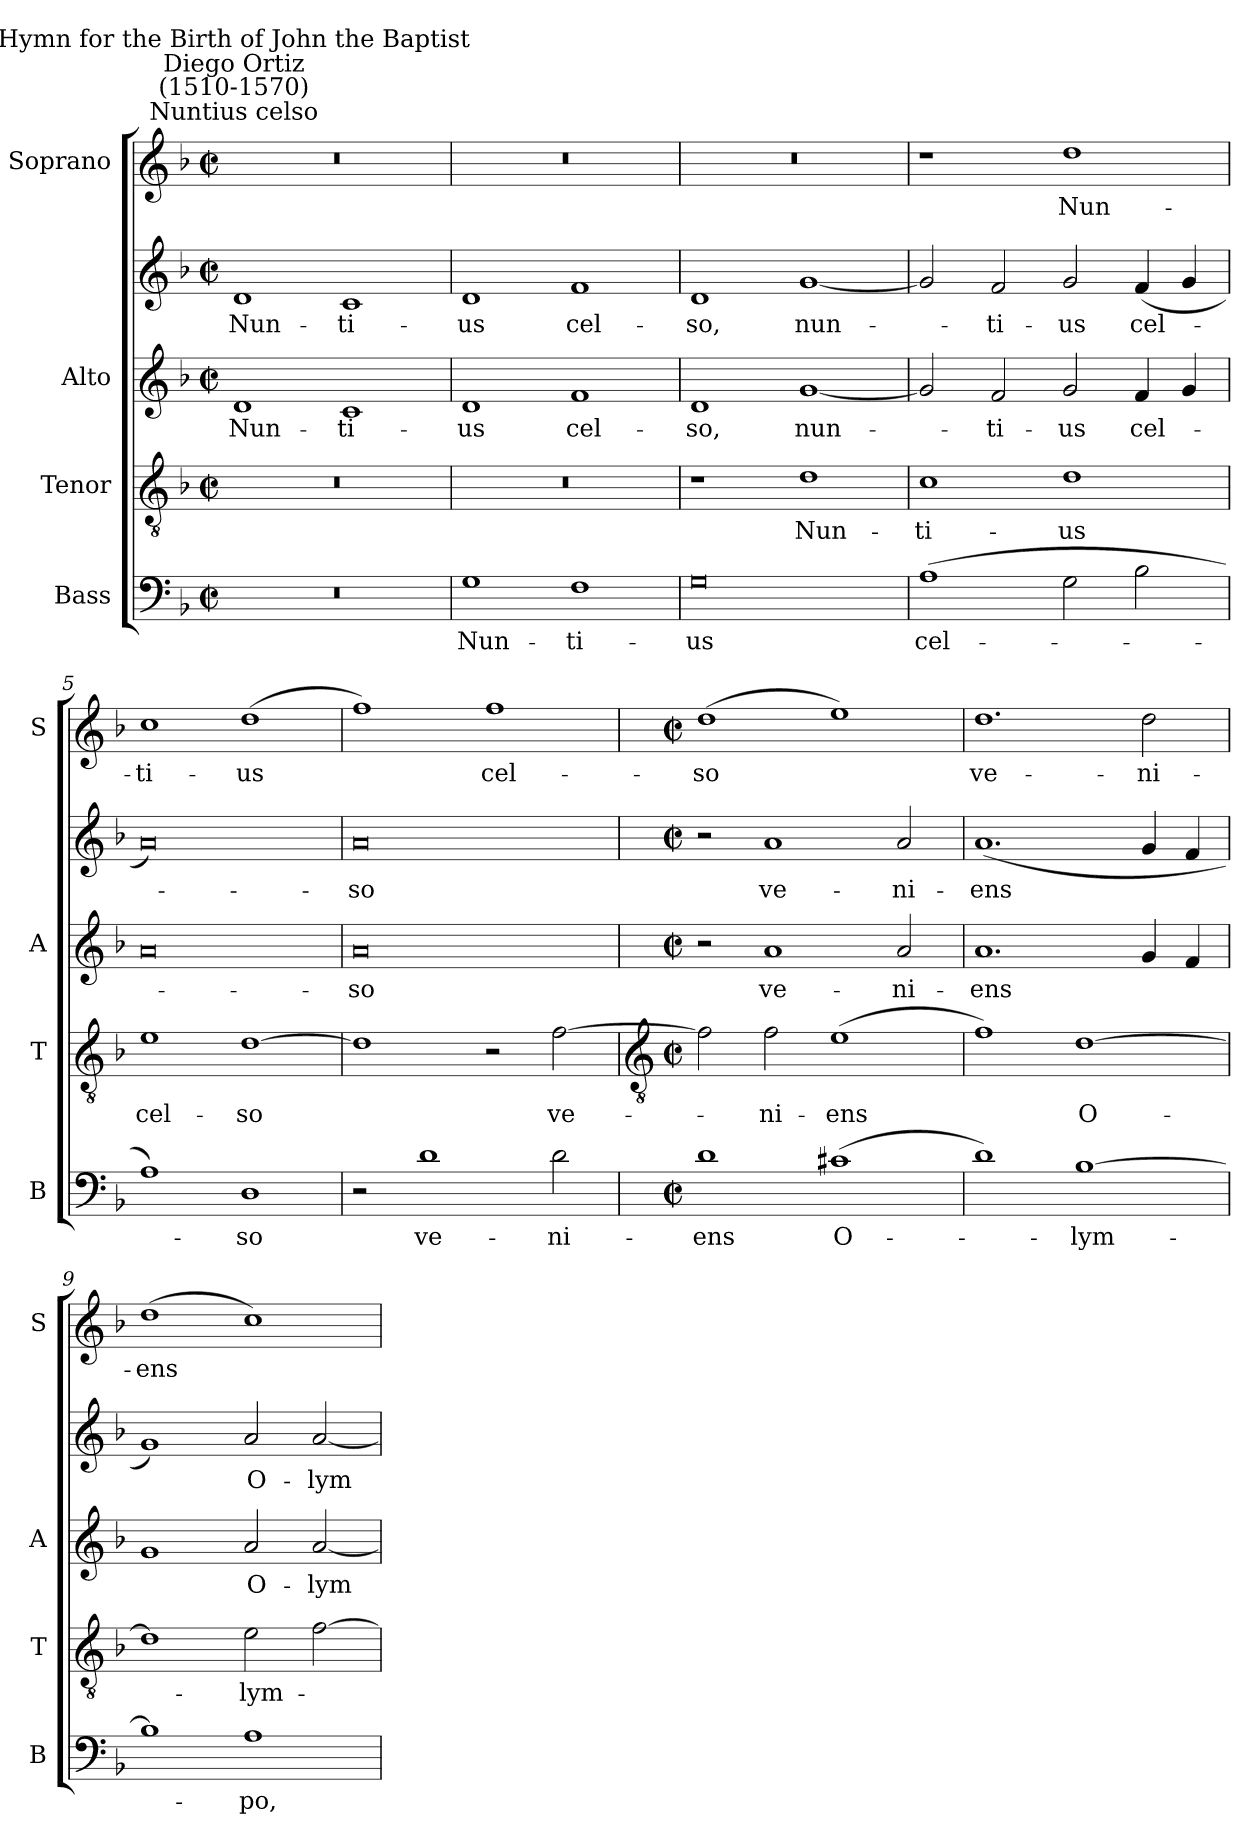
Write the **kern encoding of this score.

**kern	**text	**kern	**text	**kern	**text	**kern	**text	**kern	**text
*part4	*part4	*part3	*part3	*part2	*part2	*part2	*part2	*part1	*part1
*staff5	*staff5	*staff4	*staff4	*staff3	*staff3	*staff2	*staff2	*staff1	*staff1
*I"Bass	*	*I"Tenor	*	*I"Alto	*	*	*	*I"Soprano	*
*I'B	*	*I'T	*	*I'A	*	*	*	*I'S	*
*clefF4	*	*clefGv2	*	*	*	*clefG2	*	*clefG2	*
*k[b-]	*	*k[b-]	*	*k[b-]	*	*k[b-]	*	*k[b-]	*
*F:	*	*F:	*	*F:	*	*F:	*	*F:	*
*M4/2	*	*M4/2	*	*M4/2	*	*M4/2	*	*M4/2	*
*met(c|)	*	*met(c|)	*	*met(c|)	*	*met(c|)	*	*met(c|)	*
=1	=1	=1	=1	=1	=1	=1	=1	=1	=1
!	!	!	!	!	!	!	!	!LO:TX:a:cj:t=Nuntius celso	!
!	!	!	!	!	!	!	!	!LO:TX:a:cj:t=Diego Ortiz\n(1510-1570)	!
!	!	!	!	!	!	!	!	!LO:TX:a:cj:t=Hymn for the Birth of John the Baptist	!
!	!	!	!	!	!LO:LY:b	!	!LO:LY:b	!	!
0r	.	0r	.	1d	Nun-	1d	Nun-	0r	.
!	!	!	!	!	!LO:LY:b	!	!LO:LY:b	!	!
.	.	.	.	1c	-ti-	1c	-ti-	.	.
=2	=2	=2	=2	=2	=2	=2	=2	=2	=2
!	!LO:LY:b	!	!	!	!LO:LY:b	!	!LO:LY:b	!	!
1G	Nun-	0r	.	1d	-us	1d	-us	0r	.
!	!LO:LY:b	!	!	!	!LO:LY:b	!	!LO:LY:b	!	!
1F	-ti-	.	.	1f	cel-	1f	cel-	.	.
=3	=3	=3	=3	=3	=3	=3	=3	=3	=3
!	!LO:LY:b	!	!	!	!LO:LY:b	!	!LO:LY:b	!	!
0G	-us	1r	.	1d	-so,	1d	-so,	0r	.
!	!	!	!LO:LY:b	!	!LO:LY:b	!	!LO:LY:b	!	!
.	.	1d	Nun-	[1g	nun-	[1g	nun-	.	.
=4	=4	=4	=4	=4	=4	=4	=4	=4	=4
!	!LO:LY:b	!	!LO:LY:b	!	!	!	!	!	!
(>1A	cel-	1c	-ti-	2g]	.	2g]	.	1r	.
!	!	!	!	!	!LO:LY:b	!	!LO:LY:b	!	!
.	.	.	.	2f	ti-	2f	ti-	.	.
!	!	!	!LO:LY:b	!	!LO:LY:b	!	!LO:LY:b	!	!LO:LY:b
2G	.	1d	-us	2g	-us	2g	-us	1dd	Nun-
!	!	!	!	!	!LO:LY:b	!	!LO:LY:b	!	!
2B-	.	.	.	4f	cel-	(<4f	cel-	.	.
.	.	.	.	4g	.	4g	.	.	.
=5	=5	=5	=5	=5	=5	=5	=5	=5	=5
!	!	!	!LO:LY:b	!	!	!	!	!	!LO:LY:b
1A)	.	1e	cel-	0a	.	0a)	.	1cc	-ti-
!	!LO:LY:b	!	!LO:LY:b	!	!	!	!	!	!LO:LY:b
1D	so	[1d	-so	.	.	.	.	(>1dd	-us
=6	=6	=6	=6	=6	=6	=6	=6	=6	=6
!	!	!	!	!	!LO:LY:b	!	!LO:LY:b	!	!
2r	.	1d]	.	0a	so	0a	so	1ff)	.
!	!LO:LY:b	!	!	!	!	!	!	!	!
1d	ve-	.	.	.	.	.	.	.	.
!	!	!	!	!	!	!	!	!	!LO:LY:b
.	.	2r	.	.	.	.	.	1ff	cel-
!	!LO:LY:b	!	!LO:LY:b	!	!	!	!	!	!
2d	-ni-	[2f	ve-	.	.	.	.	.	.
!!LO:LB:g=z
=7	=7	=7	=7	=7	=7	=7	=7	=7	=7
*	*	*clefGv2	*	*	*	*	*	*	*
*M4/2	*	*M4/2	*	*M4/2	*	*M4/2	*	*M4/2	*
*met(c|)	*	*met(c|)	*	*met(c|)	*	*met(c|)	*	*met(c|)	*
!	!LO:LY:b	!	!	!	!	!	!	!	!LO:LY:b
1d	-ens	2f]	.	2r	.	2r	.	(>1dd	-so
!	!	!	!LO:LY:b	!	!LO:LY:b	!	!LO:LY:b	!	!
.	.	2f	ni-	1a	ve-	1a	ve-	.	.
!	!LO:LY:b	!	!LO:LY:b	!	!	!	!	!	!
(>1c#X	O-	(>1e	-ens	.	.	.	.	1ee)	.
!	!	!	!	!	!LO:LY:b	!	!LO:LY:b	!	!
.	.	.	.	2a	-ni-	2a	-ni-	.	.
=8	=8	=8	=8	=8	=8	=8	=8	=8	=8
!	!	!	!	!	!LO:LY:b	!	!LO:LY:b	!	!LO:LY:b
1d)	.	1f)	.	1.a	-ens	(<1.a	-ens	1.dd	ve-
!	!LO:LY:b	!	!LO:LY:b	!	!	!	!	!	!
[1B-	lym-	[1d	O-	.	.	.	.	.	.
!	!	!	!	!	!	!	!	!	!LO:LY:b
.	.	.	.	4g	.	4g	.	2dd	-ni-
.	.	.	.	4f	.	4f	.	.	.
=9	=9	=9	=9	=9	=9	=9	=9	=9	=9
!	!	!	!	!	!	!	!	!	!LO:LY:b
1B-]	.	1d]	.	1g	.	1g)	.	(>1dd	-ens
!	!LO:LY:b	!	!LO:LY:b	!	!LO:LY:b	!	!LO:LY:b	!	!
1A	po,	2e	lym-	2a	O-	2a	O-	1cc)	.
!	!	!	!	!	!LO:LY:b	!	!LO:LY:b	!	!
.	.	[2f	.	[2a	-lym-	[2a	-lym-	.	.
=	=	=	=	=	=	=	=	=	=
*-	*-	*-	*-	*-	*-	*-	*-	*-	*-
